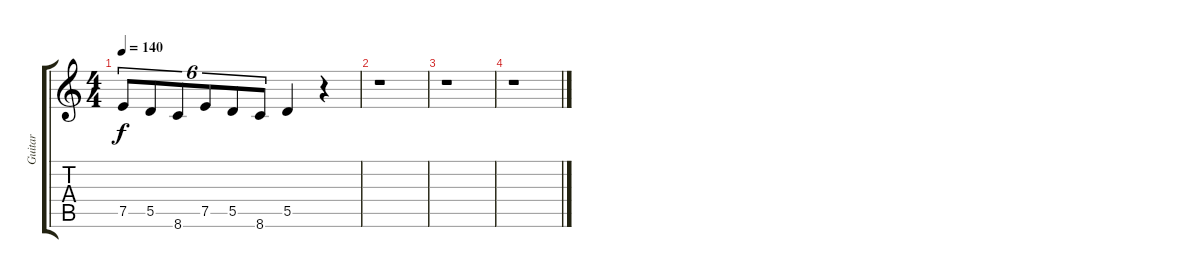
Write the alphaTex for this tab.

\track ("Guitar" "Guitar") {instrument electricguitarclean}
\staff {score tabs}
\tuning (E4 B3 G3 D3 A2 E2) {hide}
\ts (4 4)
\tempo 140
\clef g2
\ks c
7.5.8{tu (6 4) dy f} 5.5.8{tu (6 4)} 8.6.8{tu (6 4)} 7.5.8{tu (6 4)} 5.5.8{tu (6 4)} 8.6.8{tu (6 4)} 5.5.4 r.4 |
r.1 |
r.1 |
r.1
